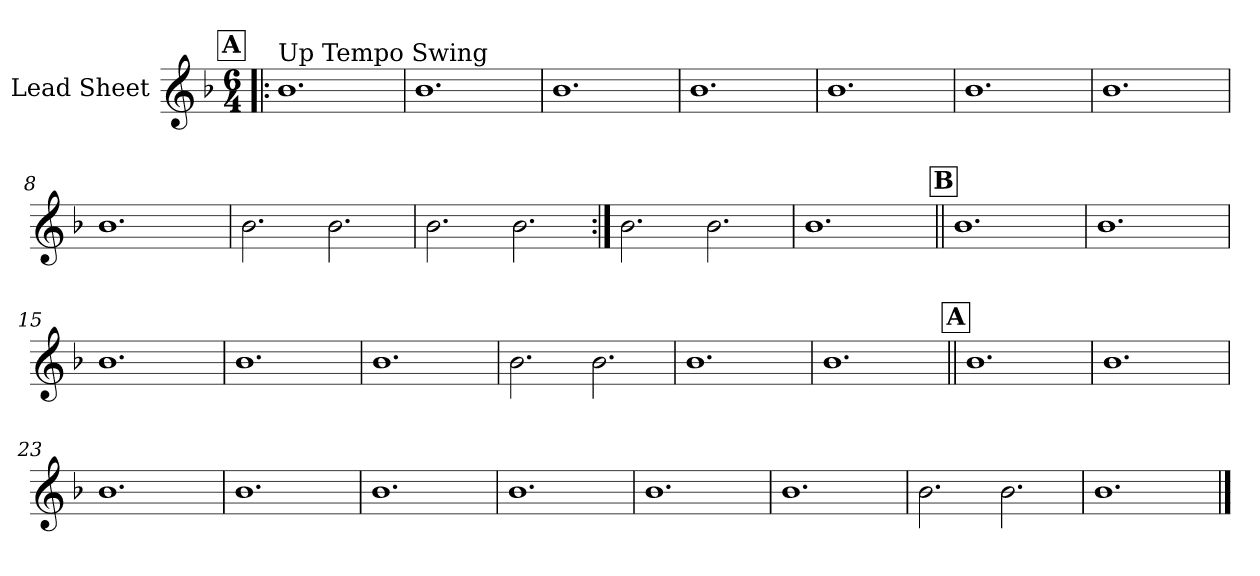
**kern
*part1
*staff1
*I"Lead Sheet
*clefG2
*k[b-]
*F:
*M6/4
!!LO:REH:place=s1:a:fs=14:t=A
=1!|:
!LO:TX:a:t=Up Tempo Swing
1.b-
=2
1.b-
=3
1.b-
=4
1.b-
!!LO:LB:g=z
=5
1.b-
=6
1.b-
=7
1.b-
=8
1.b-
!!LO:LB:g=z
=9
2.b-\
2.b-\
=10
2.b-\
2.b-\
=11:|!
2.b-\
2.b-\
=12
1.b-
!!LO:LB:g=z
!!LO:REH:place=s1:a:fs=14:t=B
=13||
1.b-
=14
1.b-
=15
1.b-
=16
1.b-
!!LO:LB:g=z
=17
1.b-
=18
2.b-\
2.b-\
=19
1.b-
=20
1.b-
!!LO:LB:g=z
!!LO:REH:place=s1:a:fs=14:t=A
=21||
1.b-
=22
1.b-
=23
1.b-
=24
1.b-
!!LO:LB:g=z
=25
1.b-
=26
1.b-
=27
1.b-
=28
1.b-
!!LO:LB:g=z
=29
2.b-\
2.b-\
=30
1.b-
==
*-
